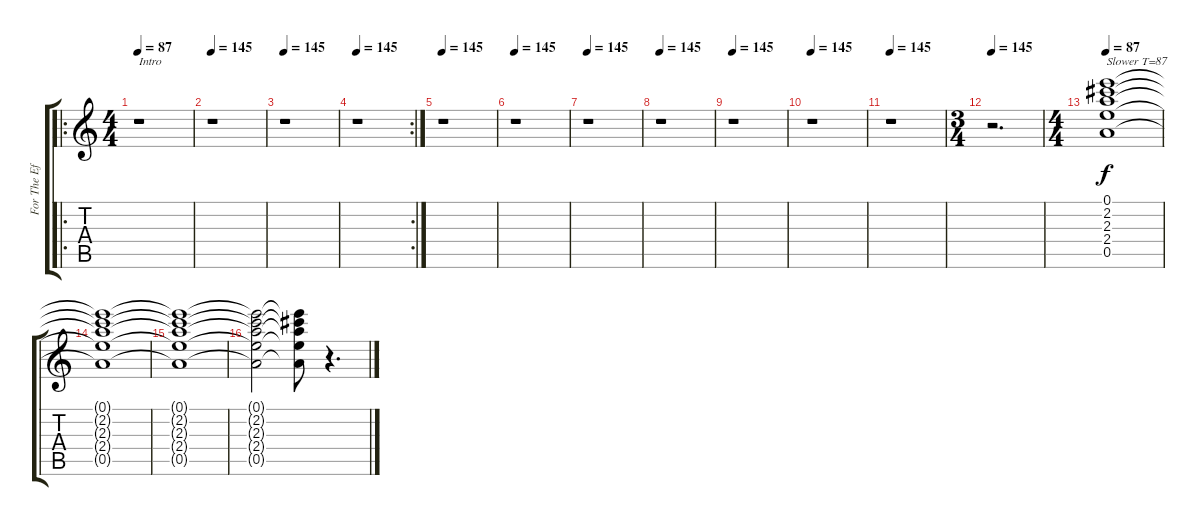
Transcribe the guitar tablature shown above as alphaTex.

\track ("For The Effect" "For The Ef") {instrument overdrivenguitar}
\staff {score tabs}
\tuning (E5 B4 G4 D4 A3 E3) {hide}
\ro
\ts (4 4)
\tempo 87
\tempo 145
\tempo 87
\clef g2
\ks c
r.1{txt "Intro" dy f instrument overdrivenguitar} |
\tempo 145
r.1 |
\tempo 145
r.1 |
\rc 2
\tempo 145
r.1 |
\tempo 145
r.1 |
\tempo 145
r.1 |
\tempo 145
r.1 |
\tempo 145
r.1 |
\tempo 145
r.1 |
\tempo 145
r.1 |
\tempo 145
r.1 |
\ts (3 4)
\tempo 145
r.2{d} |
\ts (4 4)
\tempo 87
(0.1 2.2 2.3 2.4 0.5).1{txt "Slower T=87"} |
(0.1{t} 2.2{t} 2.3{t} 2.4{t} 0.5{t}).1 |
(0.1{t} 2.2{t} 2.3{t} 2.4{t} 0.5{t}).1 |
(0.1{t} 2.2{t} 2.3{t} 2.4{t} 0.5{t}).2 (0.1{t} 2.2{t} 2.3{t} 2.4{t} 0.5{t}).8 r.4{d}
